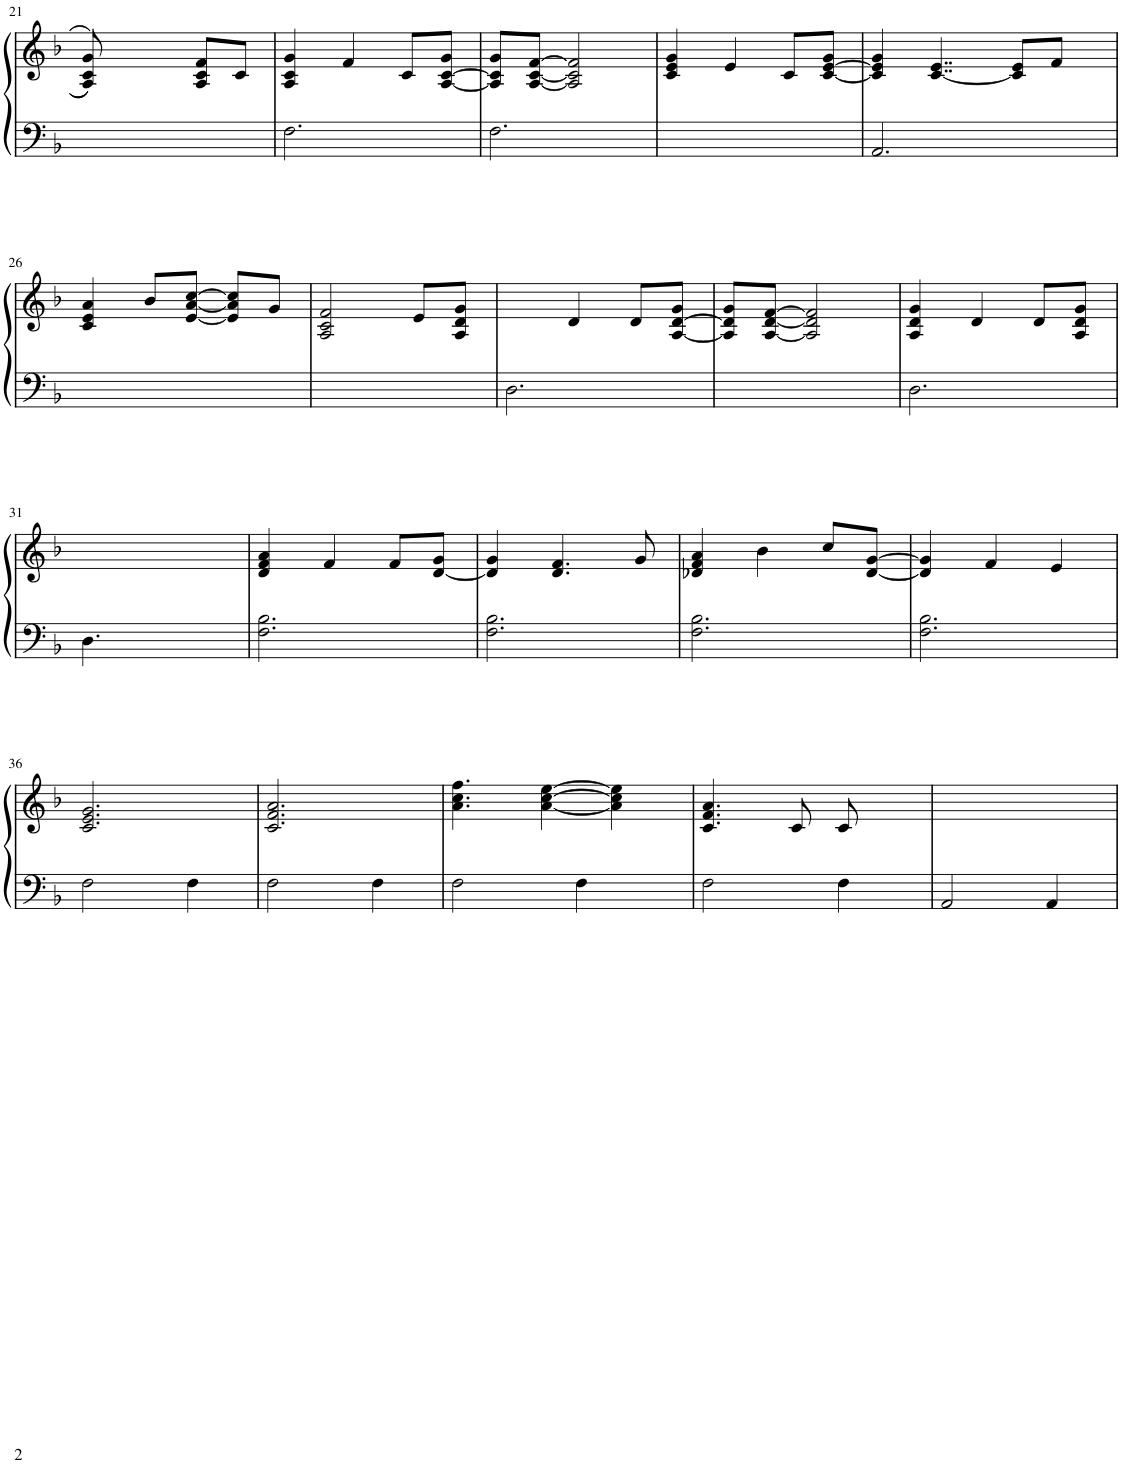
**kern	**kern
*part1	*part1
*staff2	*staff1
*I"Piano	*
*I'Pno	*
!!LO:PB:g=z
*clefF4	*clefG2
*k[b-]	*k[b-]
*M3/4	*M3/4
=21	=21
2.ryy	8A/ 8c/ 8g/
.	4.ryy
.	8A/ 8c/ 8f/L
.	8c/J
=22	=22
2.F\	4A/ 4c/ 4g/
.	4f/
.	8c/L
.	[8A/ [8c/ 8g/J
=23	=23
2.F\	8A/] 8c/] 8g/L
.	[8A/ [8c/ [8f/J
.	2A/] 2c/] 2f/]
=24	=24
2.ryy	4c/ 4e/ 4g/
.	4e/
.	8c/L
.	[8c/ [8e/ 8g/J
=25	=25
2.AA/	4c/] 4e/] 4g/
.	[4..c/ 4..e/
.	16c/_ [16e/L
4ryy	16ryy
.	8f/J
.	16ryy
!!LO:LB:g=z
=26	=26
2.ryy	4c/ 4e/ 4a/
.	16c/] 16e/]L
.	8b-/L
.	[8e/ [8a/ [8cc/J
.	8e/] 8a/] 8cc/]L
.	8g/J
16ryy	.
=27	=27
2.ryy	2A/ 2c/ 2f/
.	8e/L
.	8A/ 8d/ 8g/J
=28	=28
2.D\	4ryy
.	4d/
.	8d/L
.	[8A/ [8d/ 8g/J
=29	=29
2.ryy	8A/] 8d/] 8g/L
.	[8A/ [8d/ [8f/J
.	2A/] 2d/] 2f/]
=30	=30
2.D\	4A/ 4d/ 4g/
.	4d/
.	8d/L
.	8A/ 8d/ 8g/J
!!LO:LB:g=z
=31	=31
4.D\	2.ryy
4.ryy	.
=32	=32
2.F\ 2.B-\	4d/ 4f/ 4a/
.	4f/
.	8f/L
.	[8d/ 8g/J
=33	=33
2.F\ 2.B-\	4d/] 4g/
.	4.d/ 4.f/
.	8g/
=34	=34
2.F\ 2.B-\	4d-X/ 4f/ 4a/
.	4b-\
.	8cc/L
.	[8d-/ [8g/J
=35	=35
2.F\ 2.B-\	4d-/] 4g/]
.	4f/
.	4e/
!!LO:LB:g=z
=36	=36
2F\	2.c/ 2.e/ 2.g/
4F\	.
=37	=37
2F\	2.c/ 2.f/ 2.a/
4F\	.
=38	=38
2F\	4.a\ 4.cc\ 4.ff\
.	[4a\ [4cc\ [4ee\
4F\	.
.	8a\_ 8cc\_ 8ee\_
8ryy	8ryy
=39	=39
2F\	4.c/ 4.f/ 4.a/
.	8a\] 8cc\] 8ee\]
4F\	8c/
.	8c/
8ryy	8ryy
=40	=40
2AA/	2.ryy
4AA/	.
=	=
*-	*-
